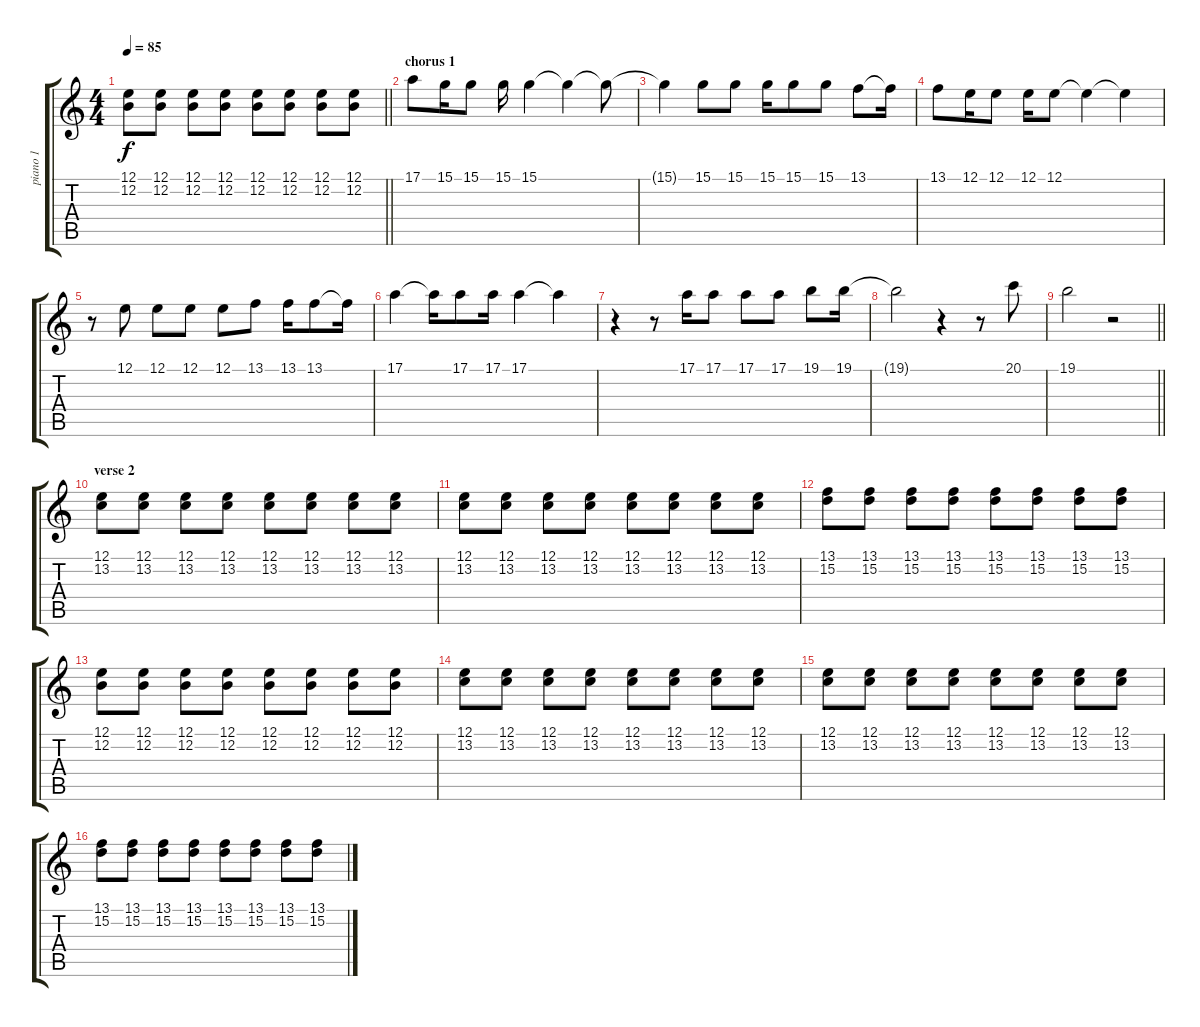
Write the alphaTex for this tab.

\track ("piano 1" "piano 1") {instrument acousticgrandpiano}
\staff {score tabs}
\tuning (E4 B3 G3 D3 A2 E2) {hide}
\ts (4 4)
\tempo 85
\clef g2
\barLineRight lightlight
\ks c
(12.1 12.2).8{dy f} (12.1 12.2).8 (12.1 12.2).8 (12.1 12.2).8 (12.1 12.2).8 (12.1 12.2).8 (12.1 12.2).8 (12.1 12.2).8 |
\section ("" "chorus 1")
17.1.8 15.1.16 15.1.8 15.1.16 15.1.4 15.1{t}.4 15.1{t}.8 |
15.1{t}.4 15.1.8 15.1.8 15.1.16 15.1.8 15.1.8 13.1.8 13.1{t}.16 |
13.1.8 12.1.16 12.1.8 12.1.16 12.1.8 12.1{t}.4 12.1{t}.4 |
r.8 12.1.8 12.1.8 12.1.8 12.1.8 13.1.8 13.1.16 13.1.8 13.1{t}.16 |
17.1.4 17.1{t}.16 17.1.8 17.1.16 17.1.4 17.1{t}.4 |
r.4 r.8 17.1.16 17.1.8 17.1.8 17.1.8 19.1.8 19.1.16 |
19.1{t}.2 r.4 r.8 20.1.8 |
\barLineRight lightlight
19.1.2 r.2 |
\section ("" "verse 2")
(12.1 13.2).8 (12.1 13.2).8 (12.1 13.2).8 (12.1 13.2).8 (12.1 13.2).8 (12.1 13.2).8 (12.1 13.2).8 (12.1 13.2).8 |
(12.1 13.2).8 (12.1 13.2).8 (12.1 13.2).8 (12.1 13.2).8 (12.1 13.2).8 (12.1 13.2).8 (12.1 13.2).8 (12.1 13.2).8 |
(13.1 15.2).8 (13.1 15.2).8 (13.1 15.2).8 (13.1 15.2).8 (13.1 15.2).8 (13.1 15.2).8 (13.1 15.2).8 (13.1 15.2).8 |
(12.1 12.2).8 (12.1 12.2).8 (12.1 12.2).8 (12.1 12.2).8 (12.1 12.2).8 (12.1 12.2).8 (12.1 12.2).8 (12.1 12.2).8 |
(12.1 13.2).8 (12.1 13.2).8 (12.1 13.2).8 (12.1 13.2).8 (12.1 13.2).8 (12.1 13.2).8 (12.1 13.2).8 (12.1 13.2).8 |
(12.1 13.2).8 (12.1 13.2).8 (12.1 13.2).8 (12.1 13.2).8 (12.1 13.2).8 (12.1 13.2).8 (12.1 13.2).8 (12.1 13.2).8 |
(13.1 15.2).8 (13.1 15.2).8 (13.1 15.2).8 (13.1 15.2).8 (13.1 15.2).8 (13.1 15.2).8 (13.1 15.2).8 (13.1 15.2).8
